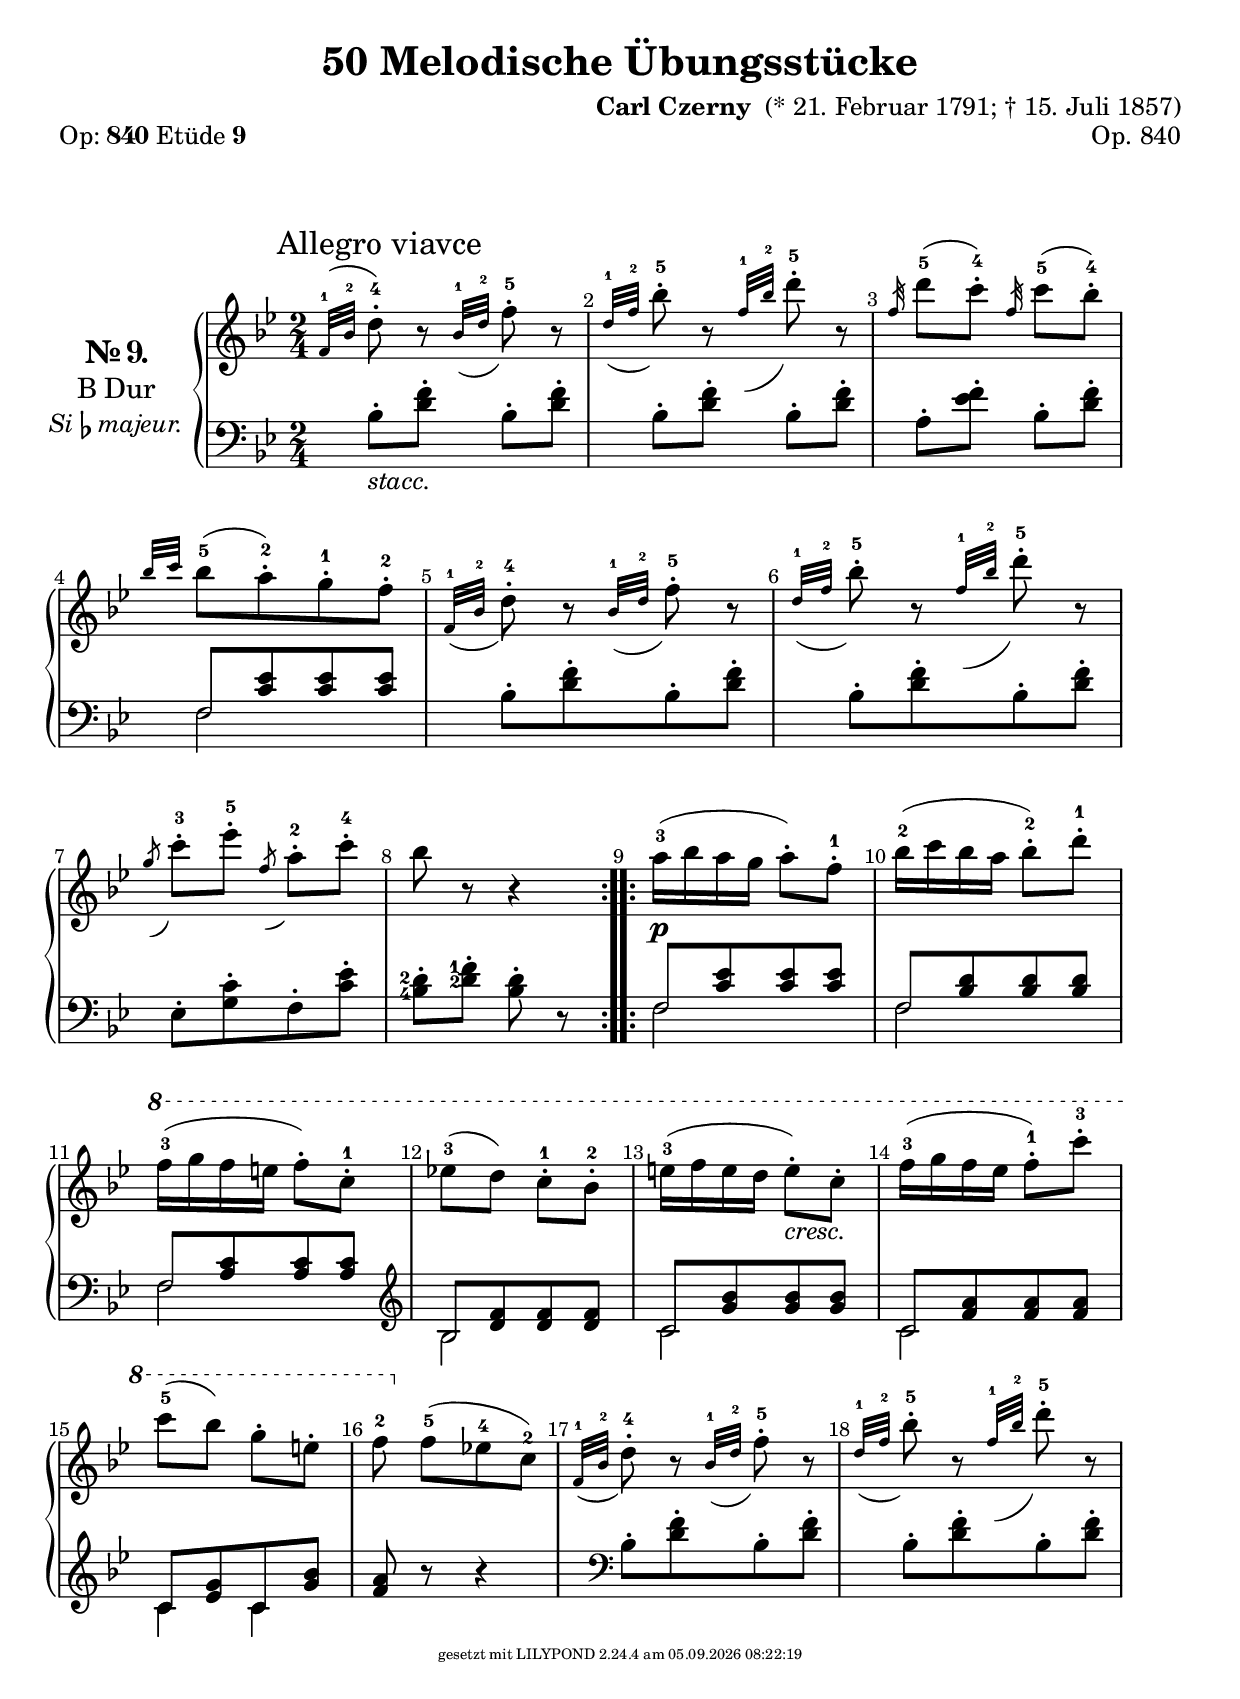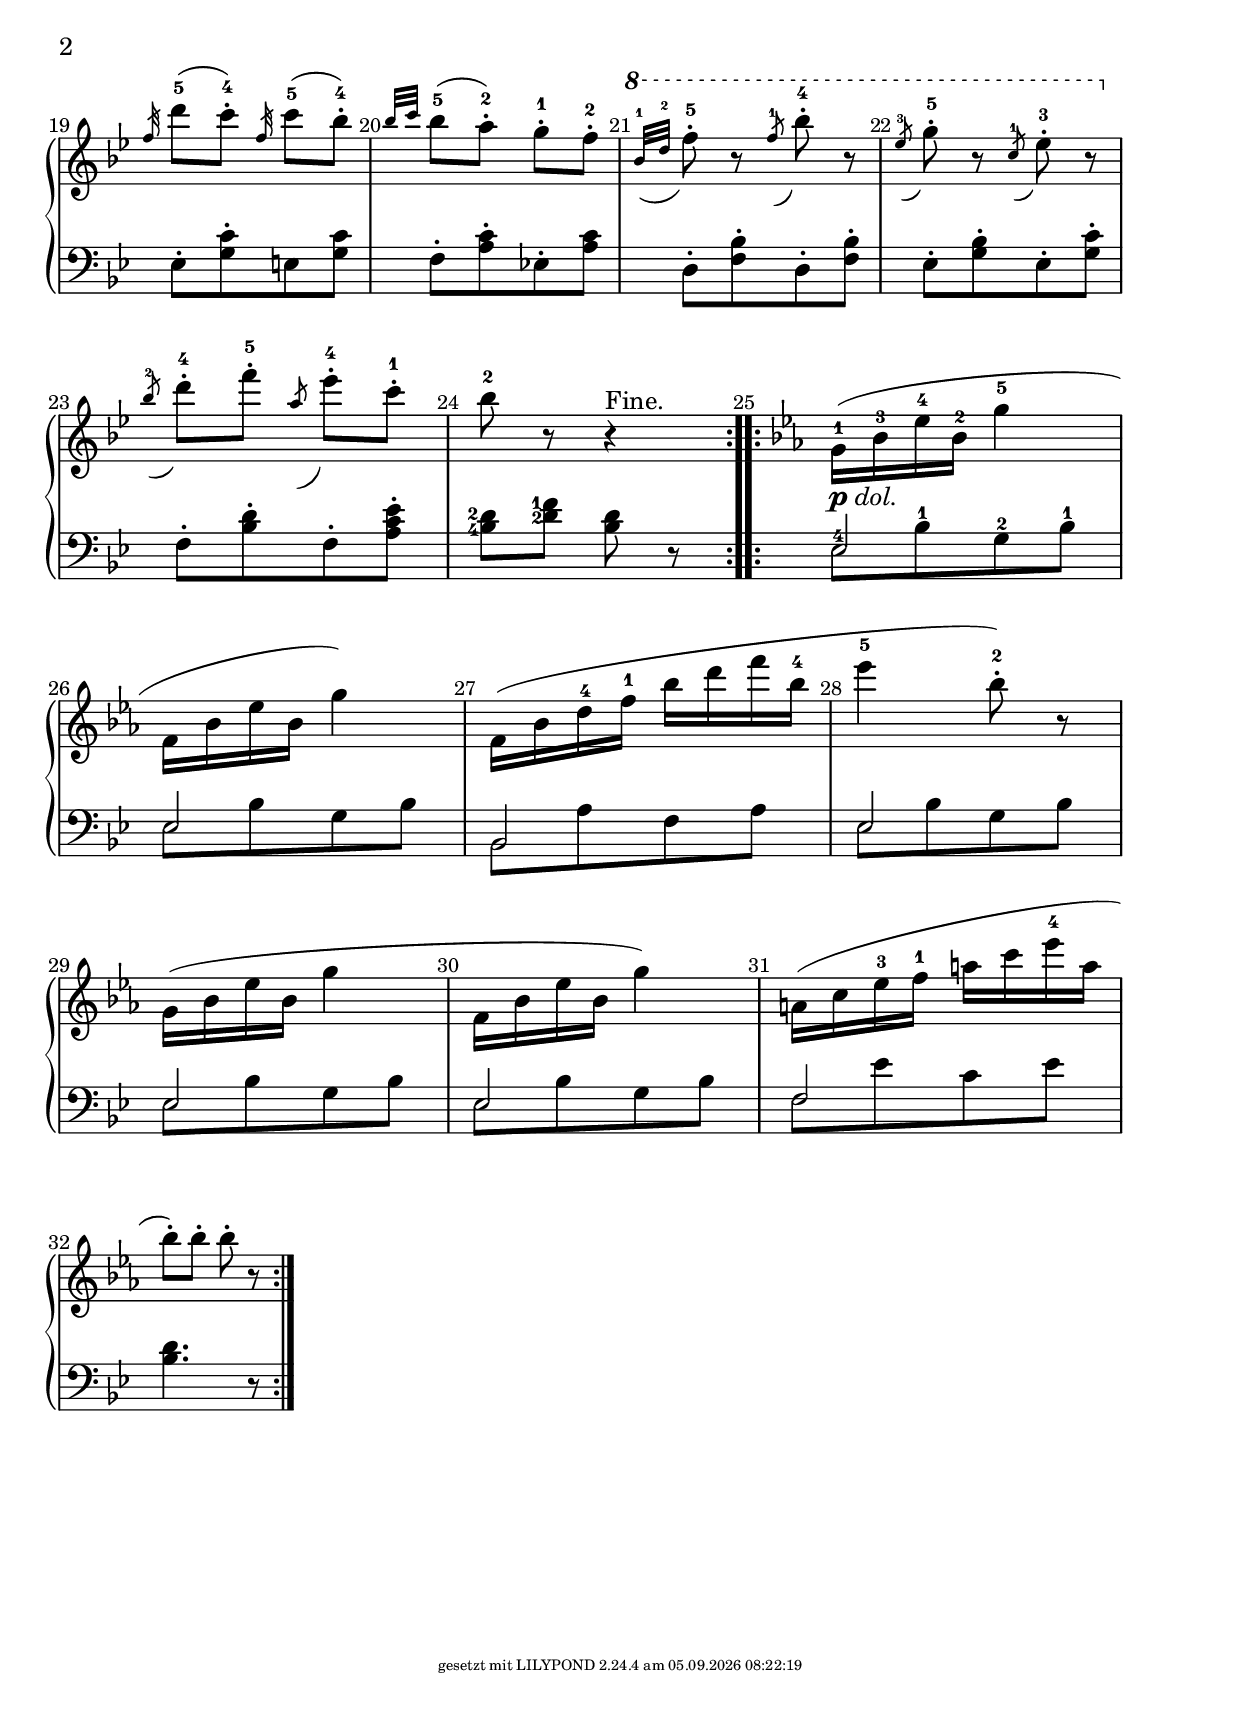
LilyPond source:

\version "2.19.37"

\language "deutsch"

\include "Papier+Layout.ly"

\header {
  composer            =       \markup { \bold "Carl Czerny" " (* 21. Februar 1791; † 15. Juli 1857)" }
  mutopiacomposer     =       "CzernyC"

  title               =       "50 Melodische Übungsstücke" %"50 Melodische Übungsstücke"
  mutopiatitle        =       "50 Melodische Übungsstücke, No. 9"

  opus                =       "Op. 840"
  piece               =       \markup { "Op:" \number \tiny 840 "Etüde" \number \tiny 9 }
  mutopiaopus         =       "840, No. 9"

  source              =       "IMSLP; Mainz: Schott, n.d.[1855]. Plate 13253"
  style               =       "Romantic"
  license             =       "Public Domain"
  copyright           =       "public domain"
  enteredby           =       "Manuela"
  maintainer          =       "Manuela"
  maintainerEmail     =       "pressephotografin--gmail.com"
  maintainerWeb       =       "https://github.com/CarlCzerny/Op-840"
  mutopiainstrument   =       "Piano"
}

\paper {
  left-margin = #10
  system-system-spacing.basic-distance = #8
  min-systems-per-page = #6
  top-margin = #10
}

RH= \relative c' {
  \time 2/4
  \key b \major
  \set Staff.explicitKeySignatureVisibility = #end-of-line-invisible
  \set Timing.beamExceptions = #'()
  \set Timing.baseMoment = #(ly:make-moment 1/8)
  \set Staff.beatStructure = #'(4 )  %% abhängig vom Takt
  \set fingeringOrientations = #'(left)     %% für Akkorde!
  \override Fingering.direction = #UP      %% für Einzelnoten!
  \override Fingering.padding = #0.8
  \override Fingering.staff-padding = #'()
  \override Fingering.avoid-slur = #'inside
  \override Slur.direction = #UP
  \mark \markup "Allegro viavce"

  \once \override Slur.positions = #'(2 . -2)
  \grace { f32-1 ( b-2 } d8-4-. ) r
  \once \override Slur.positions = #'(2 . 0)
  \grace { b32-1 ( d-2 } f8-5-. ) r
  \once \override Slur.positions = #'(2 . 0)
  \grace { d32-1 ( f-2 } b8-5-. ) r
  \grace { f32-1 ( b-2 } d8-5-. ) r
  \slashedGrace f,32 d'8-5 ( c-4-. )
  \slashedGrace f,32\noBeam c'8-5 ( b-4-. )
  \grace { b32 c } b8-5 ( a-2-. ) g-1-. f-2-.
  \once \override Slur.positions = #'(2 . -2)
  \grace { f,32-1 ( b-2 } d8-4-. ) r
  \once \override Slur.positions = #'(2 . 0)
  \grace { b32-1 ( d-2 } f8-5-. ) r
  \once \override Slur.positions = #'(2 . 0)
  \grace { d32-1 ( f-2 } b8-5-. ) r
  \grace { f32-1 ( b-2 } d8-5-. ) r
  \acciaccatura g,8 c-3-. es-5-.
  \acciaccatura f,8\noBeam a-2-. c-4-. b r8 r4
  \bar ":..:"
  \set Staff.beatStructure = #'(2 2 )
  a16-3 \p ( b a g a8-. ) f-1-.
  b16-2 ( c b a b8-2-. ) d-1-.
  \ottava #1
  f16-3 ( g f e f8-. ) c-1-.
  es!-3 ( d ) c-1-. b-2-.
  e16-3 ( f e d e8-._\markup \italic "cresc." ) c-.
  f16-3 ( g f es f8-1-. ) c'-3-.
  c-5 ( b ) g-. e-.
  f-2  \ottava #0 f,-5 [ ( es!-4 c-2 ) ]
  \once \override Slur.positions = #'(2 . -2)
  \grace { f,32-1 ( b-2 } d8-4-. ) r
  \once \override Slur.positions = #'(2 . 0)
  \grace { b32-1 ( d-2 } f8-5-. ) r
  \once \override Slur.positions = #'(2 . 0)
  \grace { d32-1 ( f-2 } b8-5-. ) r
  \grace { f32-1 ( b-2 } d8-5-. ) r
  \slashedGrace f,32 d'8-5 ( c-4-. )
  \slashedGrace f,32\noBeam c'8-5 ( b-4-. )
  \grace { b32 c } b8-5 ( a-2-. ) g-1-. f-2-.
  \ottava #1
  \once \override Slur.positions = #'(2 . 0)
  \grace { b32-1 ( d-2 } f8-5-. ) r
  \acciaccatura f-1 b-4-. r
  \acciaccatura es,-3 g-5-. r
  \acciaccatura c,-1 es-3-. r
  \ottava #0
  \acciaccatura b-2 d-4-. f-5-.
  \acciaccatura a, es'-4-. c-1-.
  b-2 r r4^\markup "Fine."
  %\offsetPositions #'(1 . 0)
  \bar ":..:"
  \key es \major
  g,16-1_\markup { \dynamic p \italic "dol." } ( b-3 es-4 b-2 g'4-5
  f,16 b es b g'4 )
  f,16 ( b d-4 f-1 b d f b,-4
  es4-5 b8-2-. ) r
  g,16 ( b es b g'4
  f,16 b es b g'4 )
  a,16 ( c es-3 f-1 a c es-4 a,
  b8-. ) b-. b-.\noBeam r
  \once \override Voice.Slur #'positions = #'(2.8 . 0.6)

  \bar ":..:"
}

LH = \relative c' {
  \clef bass
  \key b \major
  \set Staff.explicitKeySignatureVisibility = #end-of-line-invisible
  \set fingeringOrientations = #'(left) %% für Akkorde!
  \override Fingering.direction = #UP  %% für Einzelnoten!
  \override Fingering.padding = #0.2
  \override Fingering.staff-padding = #'()
  \override Fingering.avoid-slur = #'inside
  %\override Slur.direction = #UP
  \set Timing.beamExceptions = #'()
  \set Timing.baseMoment = #(ly:make-moment 1/8)
  \set Staff.beatStructure = #'(2 2 )  %% abhängig vom Takt

  \grace { s32 s32 }
  b8-._\markup { \italic "stacc." } < d f >-. b-. q-.
  b-. q-. b-. q-.
  a-. < es' f >-. b-. < d f >-.

  <<
    {
      \voiceOne
      \mergeDifferentlyHeadedOn
      \mergeDifferentlyDottedOn
      \set fingeringOrientations = #'(left)   %% Akkorde
      \override Fingering.direction = #UP %% Einzelnoten
      \override Fingering.padding = #0.2
      \override Fingering.staff-padding = #'()
      \override Fingering.avoid-slur = #'inside
      \override Slur.direction = #UP
      \set Timing.beamExceptions = #'()
      \set Timing.baseMoment = #(ly:make-moment 1/8)
      \set Staff.beatStructure = #'(4 4 )  %% abhängig vom Takt
      f,8 < c' es > q q
    } \\ {
      \voiceTwo
      \set fingeringOrientations = #'(left)   %% Akkorde
      \override Fingering.direction = #DOWN %% Einzelnoten
      \override Fingering.padding = #0.2
      \override Fingering.staff-padding = #'()
      \override Fingering.avoid-slur = #'inside
      \override Slur.direction = #DOWN
      \set Timing.beamExceptions = #'()
      \set Timing.baseMoment = #(ly:make-moment 1/8)
      \set Staff.beatStructure = #'(4 4 )  %% abhängig vom Takt
      f,2
    }
  >>
  b8-. < d f >-. b-. q-.
  b8-. < d f >-. b-. q-.
  es,-. < g c >-. f-. < c' es >-.
  < b-4 d-2 >-. < d-2 f-1 >-. < b d >-.\noBeam r
  <<
    {
      \voiceOne
      \mergeDifferentlyHeadedOn
      \mergeDifferentlyDottedOn
      \set fingeringOrientations = #'(left)   %% Akkorde
      \override Fingering.direction = #UP %% Einzelnoten
      \override Fingering.padding = #0.2
      \override Fingering.staff-padding = #'()
      \override Fingering.avoid-slur = #'inside
      \override Slur.direction = #UP
      \set Timing.beamExceptions = #'()
      \set Timing.baseMoment = #(ly:make-moment 1/8)
      \set Staff.beatStructure = #'(4 4 )  %% abhängig vom Takt
      f8 < c' es > q q
      f, < b d > q q
      f < a c > q q
      \clef treble
      b < d f > q q
      c < g' b > q q
      c, < f a > q q
      c < es g > c < g' b >
      < f a > b8\rest b4\rest

    } \\ {
      \voiceTwo
      \set fingeringOrientations = #'(left)   %% Akkorde
      \override Fingering.direction = #DOWN %% Einzelnoten
      \override Fingering.padding = #0.2
      \override Fingering.staff-padding = #'()
      \override Fingering.avoid-slur = #'inside
      \override Slur.direction = #DOWN
      \set Timing.beamExceptions = #'()
      \set Timing.baseMoment = #(ly:make-moment 1/8)
      \set Staff.beatStructure = #'(4 4 )  %% abhängig vom Takt
      f,2 f f
      b c c c4 c4
      %d4\rest_\markup "D.C. sino al fine."
    }
  >>
  \clef bass
  b8-. < d f >-. b-. q-.
  b8-. < d f >-. b-. q-.
  es,-. < g c >-. e q
  f-. < a c >-. es!-. q
  d-. < f b >-. d-. q-.
  es-. < g b >-. es-. < g c >-.
  f-. < b d >-. f-. < a c es >-.
  < b-4 d-2 > < d-2 f-1 > < b d >\noBeam r

  <<
    {
      \voiceOne
      \mergeDifferentlyHeadedOn
      \mergeDifferentlyDottedOn
      \set fingeringOrientations = #'(left)   %% Akkorde
      \override Fingering.direction = #UP %% Einzelnoten
      \override Fingering.padding = #0.2
      \override Fingering.staff-padding = #'()
      \override Fingering.avoid-slur = #'inside
      \override Slur.direction = #UP
      \set Timing.beamExceptions = #'()
      \set Timing.baseMoment = #(ly:make-moment 1/8)
      \set Staff.beatStructure = #'(4 4 )  %% abhängig vom Takt
      es,2 es b es es es f

    } \\ {
      \voiceTwo
      \set fingeringOrientations = #'(left)   %% Akkorde
      \override Fingering.direction = #UP %% Einzelnoten
      \override Fingering.padding = #0.2
      \override Fingering.staff-padding = #'()
      \override Fingering.avoid-slur = #'inside
      \override Slur.direction = #DOWN
      \set Timing.beamExceptions = #'()
      \set Timing.baseMoment = #(ly:make-moment 1/8)
      \set Staff.beatStructure = #'(4 4 )  %% abhängig vom Takt
      es8-4 b'-1 g-2 b-1
      es,8 b' g b
      b, a' f a
      es b' g b
      es, b' g b
      es, b' g b
      f es' c es
      < b d >4. d,8\rest
      %d4\rest_\markup "D.C. sino al fine."
    }
  >>
}

\score
{
  \new PianoStaff \with {
    instrumentName = \markup {
      \center-column {
        \line {
          \bold \huge { "№" }
          \number 9.
        }
        \line \large { B Dur }
        \italic \line { Si \flat majeur. }
      }
    }
    shortInstrumentName = ""
  }
  <<
    \new Staff="Discant"
    \with
    {
      \consists "Bar_number_engraver"
      \override BarNumber.padding = #0
      \override BarNumber.self-alignment-X = #CENTER
      \override BarNumber.break-visibility = #end-of-line-invisible
      \override Slur.outside-staff-priority = #150
    }
    {
      <<
        \RH
      >>
    }
    \new Staff="Bass" {
      \LH
    }
  >>
  \layout {
    indent = #25
    ragged-last-bottom = ##t
    ragged-last = ##t
    ragged-right = ##f
    ragged-bottom = ##t
    line-width = #180
  }
  \midi { }
}
